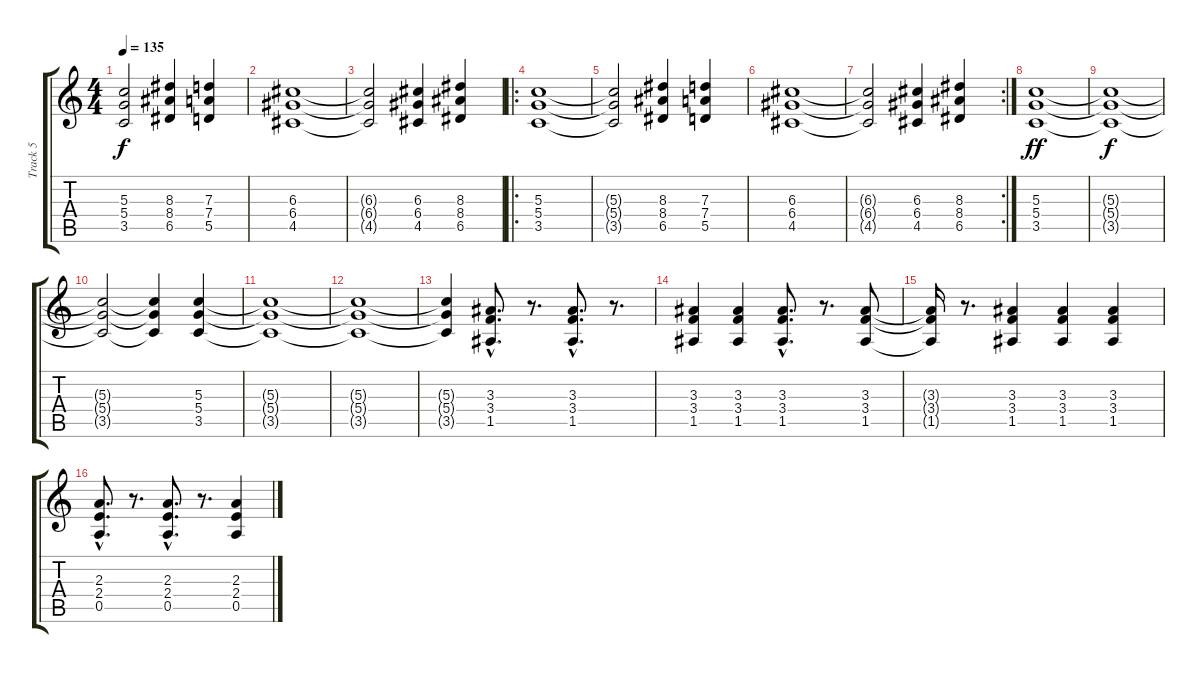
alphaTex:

\track ("Track 5" "Track 5") {instrument overdrivenguitar}
\staff {score tabs}
\tuning (E4 B3 G3 D3 A2 E2) {hide}
\ts (4 4)
\tempo 135
\clef g2
\ks c
(5.3{t} 5.4{t} 3.5{t}).2{dy f} (8.3 8.4 6.5).4 (7.3 7.4 5.5).4 |
(6.3 6.4 4.5).1 |
(6.3{t} 6.4{t} 4.5{t}).2 (6.3 6.4 4.5).4 (8.3 8.4 6.5).4 |
\ro
(5.3 5.4 3.5).1 |
(5.3{t} 5.4{t} 3.5{t}).2 (8.3 8.4 6.5).4 (7.3 7.4 5.5).4 |
(6.3 6.4 4.5).1 |
\rc 2
(6.3{t} 6.4{t} 4.5{t}).2 (6.3 6.4 4.5).4 (8.3 8.4 6.5).4 |
(5.3 5.4 3.5).1{dy ff} |
(5.3{t} 5.4{t} 3.5{t}).1{dy f} |
(5.3{t} 5.4{t} 3.5{t}).2 (5.3{t} 5.4{t} 3.5{t}).4 (5.3 5.4 3.5).4 |
(5.3{t} 5.4{t} 3.5{t}).1 |
(5.3{t} 5.4{t} 3.5{t}).1 |
(5.3{t} 5.4{t} 3.5{t}).4 (3.3{hac} 3.4{hac} 1.5{hac}).8{d} r.8{d} (3.3{hac} 3.4{hac} 1.5{hac}).8{d} r.8{d} |
(3.3 3.4 1.5).4 (3.3 3.4 1.5).4 (3.3{hac} 3.4{hac} 1.5{hac}).8{d} r.8{d} (3.3 3.4 1.5).8 |
(3.3{t} 3.4{t} 1.5{t}).16 r.8{d} (3.3 3.4 1.5).4 (3.3 3.4 1.5).4 (3.3 3.4 1.5).4 |
(2.3{hac} 2.4{hac} 0.5{hac}).8{d} r.8{d} (2.3{hac} 2.4{hac} 0.5{hac}).8{d} r.8{d} (2.3 2.4 0.5).4
